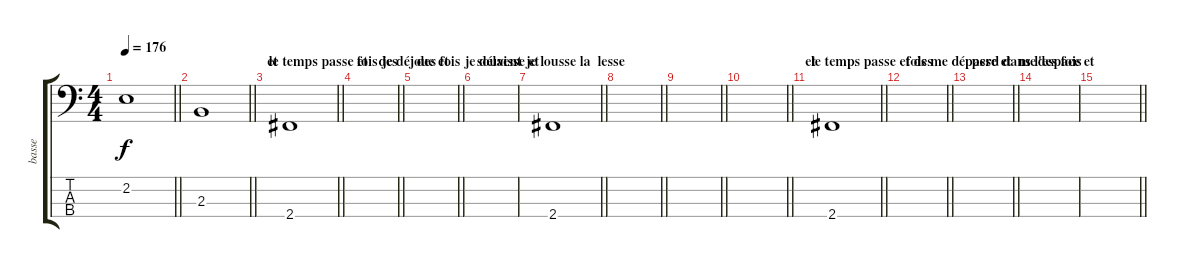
\track ("basse" "basse") {instrument electricbassfinger}
\staff {score tabs}
\tuning (G2 D2 A1 E1) {hide}
\ts (4 4)
\tempo 176
\clef f4
\barLineRight lightlight
\ks c
2.2.1{dy f} |
\section ("" "                     et")
\barLineRight lightlight
2.3.1 |
\section ("" "le temps passe et   des")
\barLineRight lightlight
2.4.1 |
\section ("" "fois je déjoue et ")
\barLineRight lightlight
|
\section ("" "des fois je délaisse et")
\barLineRight lightlight
|
\section ("" "souvent je lousse la  lesse")
|
\barLineRight lightlight
2.4.1 |
\barLineRight lightlight
|
\barLineRight lightlight
|
\section ("" "                 et")
\barLineRight lightlight
|
\section ("" "le temps passe et des")
\barLineRight lightlight
2.4.1 |
\section ("" "fois me dépasse et  me")
\barLineRight lightlight
|
\section ("" "perd dans l'espace et")
\barLineRight lightlight
|
\section ("" "des fois")
|
\barLineRight lightlight
